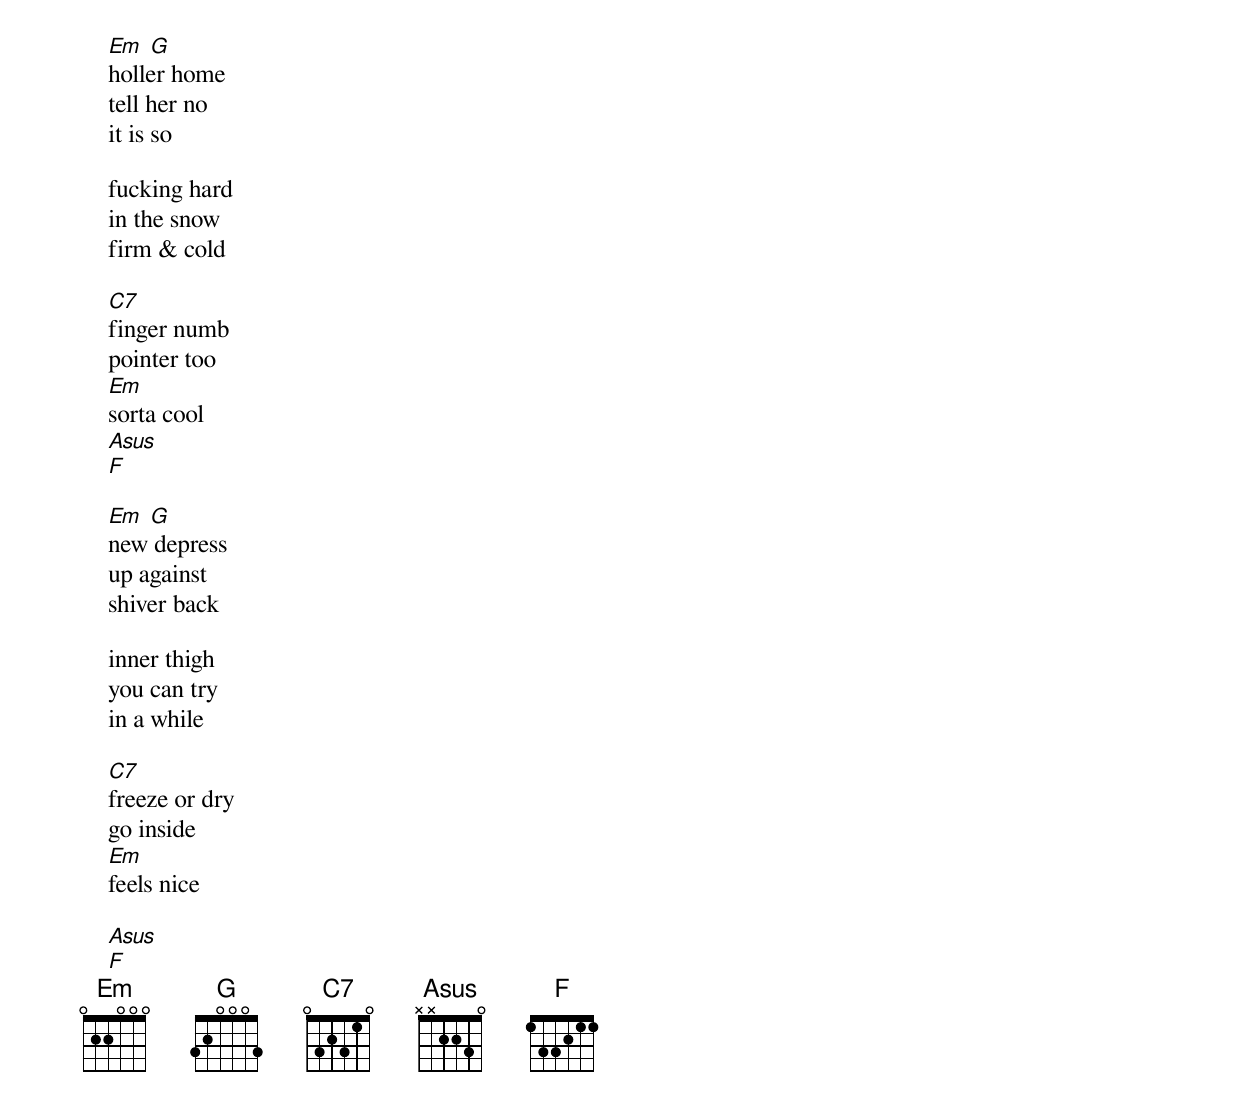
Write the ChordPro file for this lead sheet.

    [Em] [G]
    holler home
    tell her no
    it is so

    fucking hard
    in the snow
    firm & cold

    [C7]
    finger numb
    pointer too
    [Em]
    sorta cool
    [Asus]
    [F]

    [Em] [G]
    new depress
    up against
    shiver back

    inner thigh
    you can try
    in a while

    [C7]
    freeze or dry
    go inside
    [Em]
    feels nice

    [Asus]
    [F]
